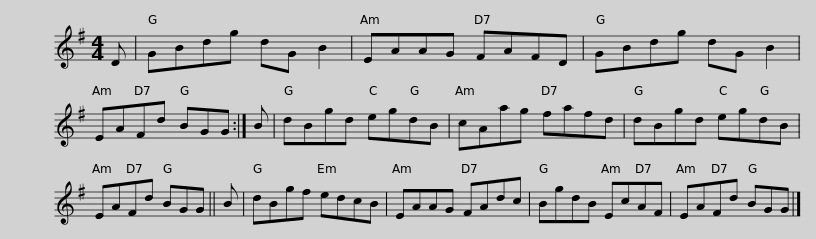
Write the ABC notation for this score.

X:1
L:1/8
M:4/4
I:linebreak $
K:G
V:1 treble
V:1
 D | GBdg dG B2 | EAAG FAFD | GBdg dG B2 | EAFd BGG :| %5
 B | dBgd egdB |$ cAag fafd | dBgd egdB | EAFd BGG || %10
 B | dBgf edcB | EAAG FAdc |$ BgdB EcAF | EAFd BGG |] %15
